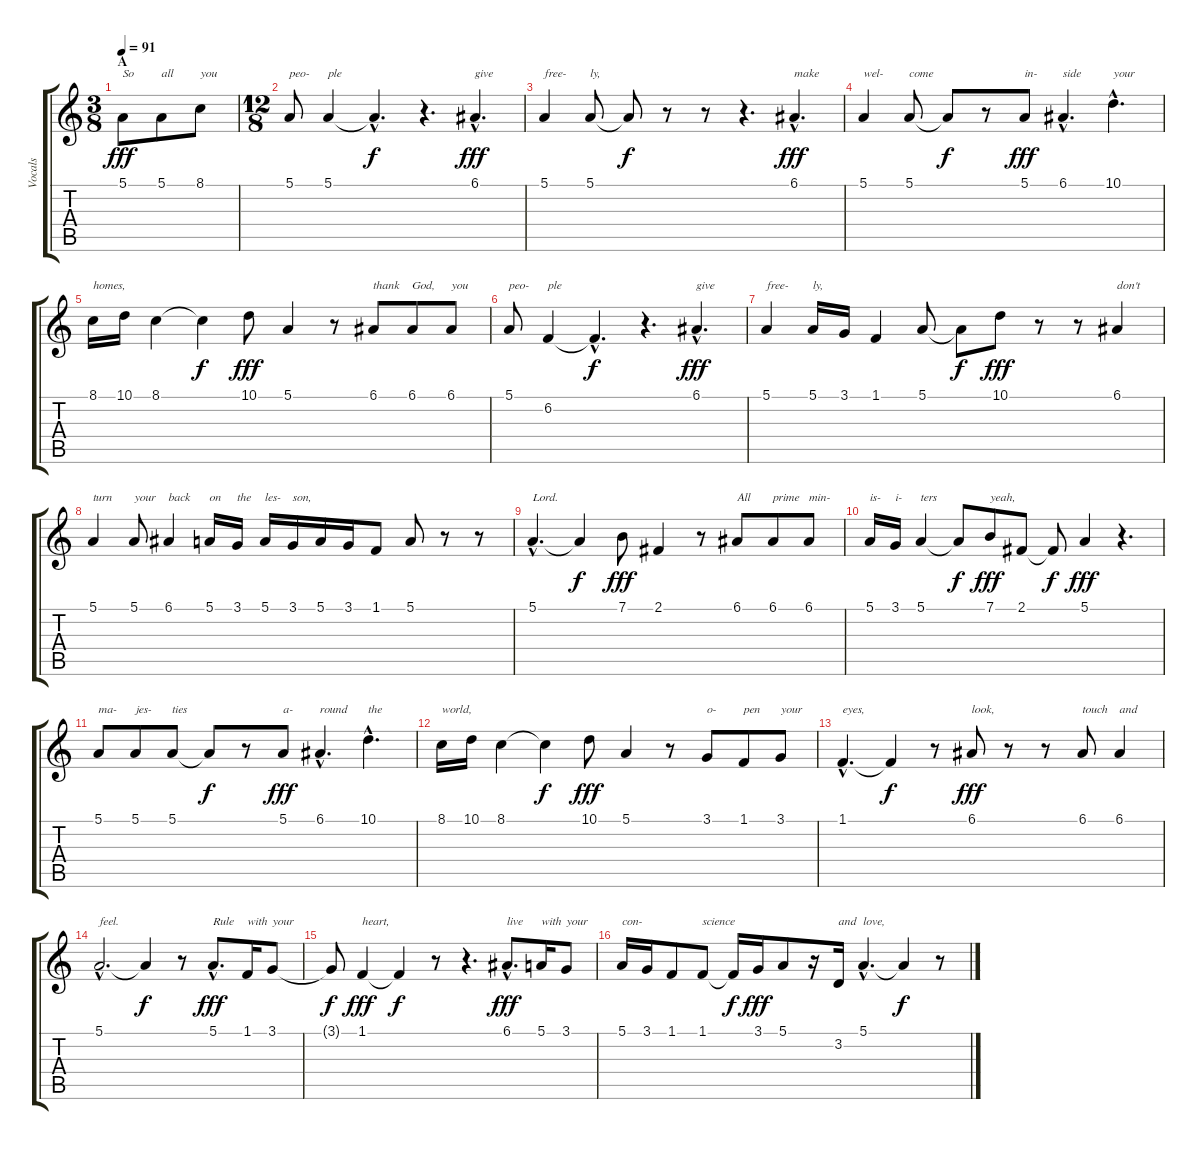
\track ("Vocals" "Vocals") {instrument lead6voice}
\staff {score tabs}
\tuning (E4 B3 G3 D3 A2 E2) {hide}
\ts (3 8)
\section ("" "A")
\tempo 91
\clef g2
\ks c
5.1.8{txt "So" dy fff instrument lead6voice} 5.1.8{txt "all"} 8.1.8{txt "you"} |
\ts (12 8)
5.1.8{txt "peo-"} 5.1.4{txt "ple"} 5.1{hac t}.4{d dy f} r.4{d} 6.1{hac}.4{d txt "give" dy fff} |
5.1.4{txt "free-"} 5.1.8{txt "ly,"} 5.1{t}.8{dy f} r.8 r.8 r.4{d} 6.1{hac}.4{d txt "make" dy fff} |
5.1.4{txt "wel-"} 5.1.8{txt "come"} 5.1{t}.8{dy f} r.8 5.1.8{txt "in-" dy fff} 6.1{hac}.4{d txt "side"} 10.1{hac}.4{d txt "your"} |
8.1.16{txt "homes,"} 10.1.16 8.1.4 8.1{t}.4{dy f} 10.1.8{dy fff} 5.1.4 r.8 6.1.8{txt "thank"} 6.1.8{txt "God,"} 6.1.8{txt "you"} |
5.1.8{txt "peo-"} 6.2.4{txt "ple"} 6.2{hac t}.4{d dy f} r.4{d} 6.1{hac}.4{d txt "give" dy fff} |
5.1.4{txt "free-"} 5.1.16{txt "ly,"} 3.1.16 1.1.4 5.1.8 5.1{t}.8{dy f} 10.1.8{dy fff} r.8 r.8 6.1.4{txt "don't"} |
5.1.4{txt "turn"} 5.1.8{txt "your"} 6.1.4{txt "back"} 5.1.16{txt "on"} 3.1.16{txt "the"} 5.1.16{txt "les-"} 3.1.16{txt "son,"} 5.1.16 3.1.16 1.1.8 5.1.8 r.8 r.8 |
5.1{hac}.4{d txt "Lord."} 5.1{t}.4{dy f} 7.1.8{dy fff} 2.1.4 r.8 6.1.8{txt "All"} 6.1.8{txt "prime"} 6.1.8{txt "min-"} |
5.1.16{txt "is-"} 3.1.16{txt "i-"} 5.1.4{txt "ters"} 5.1{t}.8{dy f} 7.1.8{txt "yeah," dy fff} 2.1.8 2.1{t}.8{dy f} 5.1.4{dy fff} r.4{d} |
5.1.8{txt "ma-"} 5.1.8{txt "jes-"} 5.1.8{txt "ties"} 5.1{t}.8{dy f} r.8 5.1.8{txt "a-" dy fff} 6.1{hac}.4{d txt "round"} 10.1{hac}.4{d txt "the"} |
8.1.16{txt "world,"} 10.1.16 8.1.4 8.1{t}.4{dy f} 10.1.8{dy fff} 5.1.4 r.8 3.1.8{txt "o-"} 1.1.8{txt "pen"} 3.1.8{txt "your"} |
1.1{hac}.4{d txt "eyes,"} 1.1{t}.4{dy f} r.8 6.1.8{txt "look," dy fff} r.8 r.8 6.1.8{txt "touch"} 6.1.4{txt "and"} |
5.1{hac}.2{d txt "feel."} 5.1{t}.4{dy f} r.8 5.1{hac}.8{d txt "Rule" dy fff} 1.1.16{txt "with"} 3.1.8{txt "your"} |
3.1{t}.8{dy f} 1.1.4{txt "heart," dy fff} 1.1{t}.4{dy f} r.8 r.4{d} 6.1{hac}.8{d txt "live" dy fff} 5.1.16{txt "with"} 3.1.8{txt "your"} |
5.1.16{txt "con-"} 3.1.16 1.1.8 1.1.8{txt "science"} 1.1{t}.16{dy f} 3.1.16{dy fff} 5.1.8 r.16 3.2.16{txt "and"} 5.1{hac}.4{d txt "love,"} 5.1{t}.4{dy f} r.8
